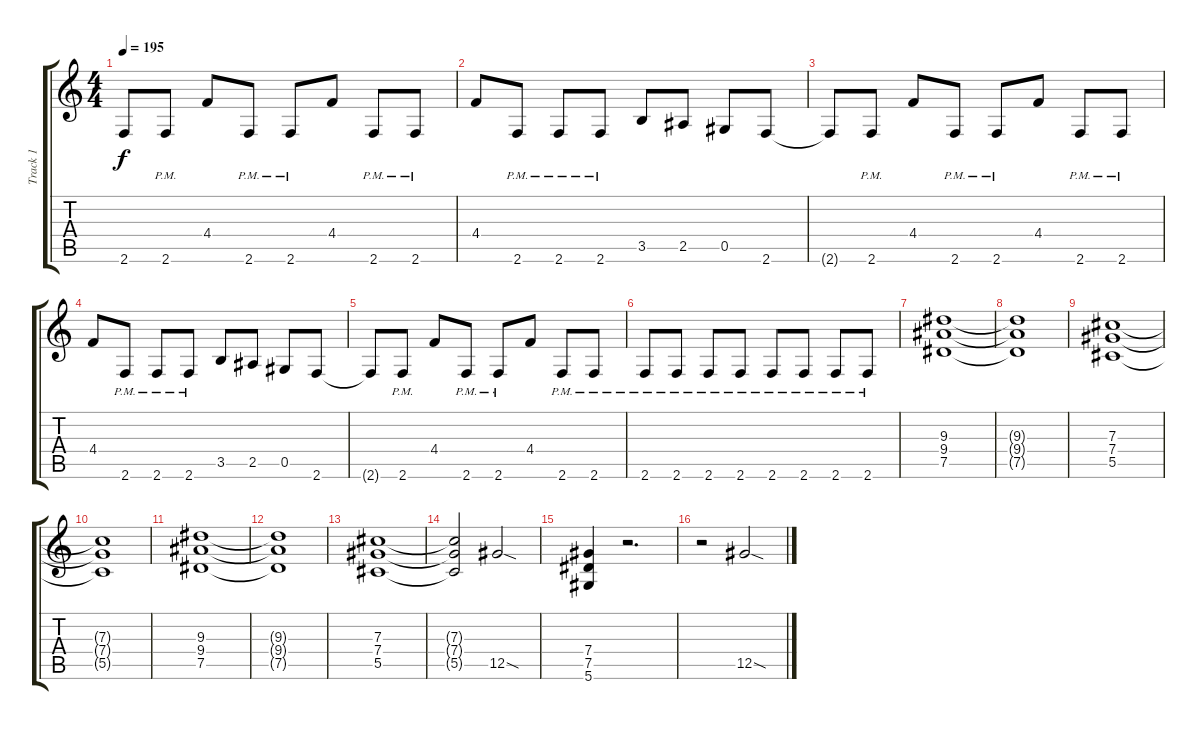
\track ("Track 1" "Track 1") {instrument distortionguitar}
\staff {score tabs}
\tuning (Eb4 Bb3 Gb3 Db3 Ab2 Eb2) {hide}
\ts (4 4)
\tempo 195
\clef g2
\ks c
2.6{t}.8{dy f} 2.6{pm}.8 4.4.8 2.6{pm}.8 2.6{pm}.8 4.4.8 2.6{pm}.8 2.6{pm}.8 |
4.4.8 2.6{pm}.8 2.6{pm}.8 2.6{pm}.8 3.5.8 2.5.8 0.5.8 2.6.8 |
2.6{t}.8 2.6{pm}.8 4.4.8 2.6{pm}.8 2.6{pm}.8 4.4.8 2.6{pm}.8 2.6{pm}.8 |
4.4.8 2.6{pm}.8 2.6{pm}.8 2.6{pm}.8 3.5.8 2.5.8 0.5.8 2.6.8 |
2.6{t}.8 2.6{pm}.8 4.4.8 2.6{pm}.8 2.6{pm}.8 4.4.8 2.6{pm}.8 2.6{pm}.8 |
2.6{pm}.8 2.6{pm}.8 2.6{pm}.8 2.6{pm}.8 2.6{pm}.8 2.6{pm}.8 2.6{pm}.8 2.6{pm}.8 |
(9.3 9.4 7.5).1 |
(9.3{t} 9.4{t} 7.5{t}).1 |
(7.3 7.4 5.5).1 |
(7.3{t} 7.4{t} 5.5{t}).1 |
(9.3 9.4 7.5).1 |
(9.3{t} 9.4{t} 7.5{t}).1 |
(7.3 7.4 5.5).1 |
(7.3{t} 7.4{t} 5.5{t}).2 12.5{sod}.2 |
(7.4 7.5 5.6).4 r.2{d} |
r.2 12.5{sod}.2
